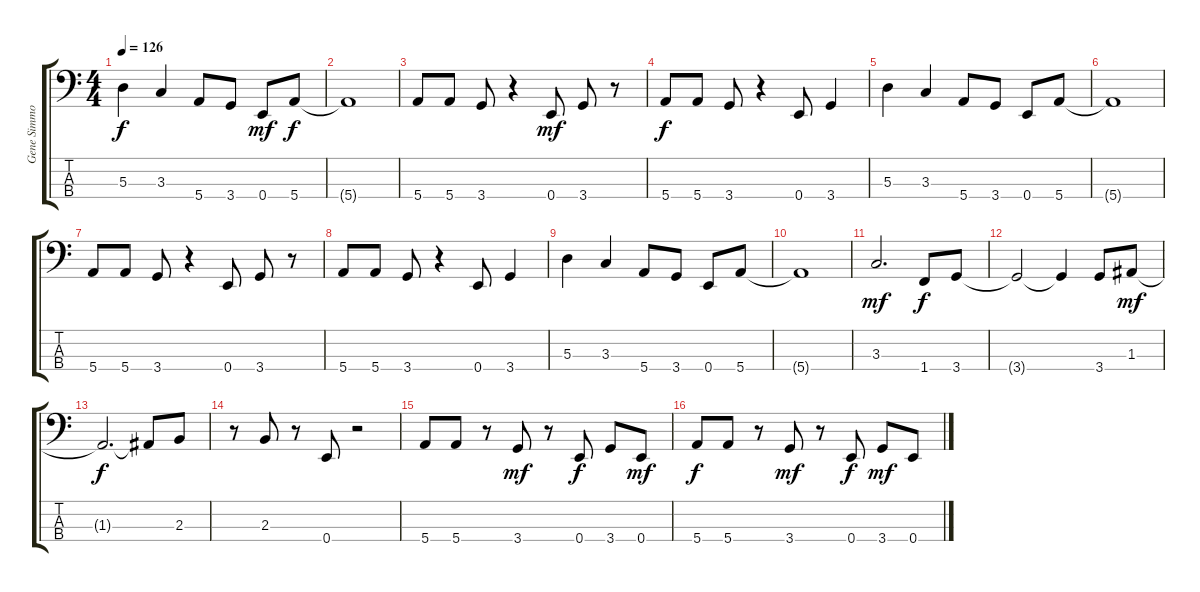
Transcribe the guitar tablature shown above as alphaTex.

\track ("Gene Simmons" "Gene Simmo") {instrument electricbasspick}
\staff {score tabs}
\tuning (G2 D2 A1 E1) {hide}
\ts (4 4)
\tempo 126
\clef f4
\ks c
5.3.4{dy f} 3.3.4 5.4.8 3.4.8 0.4.8{dy mf} 5.4.8{dy f} |
5.4{t}.1 |
5.4.8 5.4.8 3.4.8 r.4 0.4.8{dy mf} 3.4.8 r.8 |
5.4.8{dy f} 5.4.8 3.4.8 r.4 0.4.8 3.4.4 |
5.3.4 3.3.4 5.4.8 3.4.8 0.4.8 5.4.8 |
5.4{t}.1 |
5.4.8 5.4.8 3.4.8 r.4 0.4.8 3.4.8 r.8 |
5.4.8 5.4.8 3.4.8 r.4 0.4.8 3.4.4 |
5.3.4 3.3.4 5.4.8 3.4.8 0.4.8 5.4.8 |
5.4{t}.1 |
3.3.2{d dy mf} 1.4.8{dy f} 3.4.8 |
3.4{t}.2 3.4{t}.4 3.4.8 1.3.8{dy mf} |
1.3{t}.2{d dy f} 1.3{t}.8 2.3.8 |
r.8 2.3.8 r.8 0.4.8 r.2 |
5.4.8 5.4.8 r.8 3.4.8{dy mf} r.8 0.4.8{dy f} 3.4.8 0.4.8{dy mf} |
5.4.8{dy f} 5.4.8 r.8 3.4.8{dy mf} r.8 0.4.8{dy f} 3.4.8{dy mf} 0.4.8
